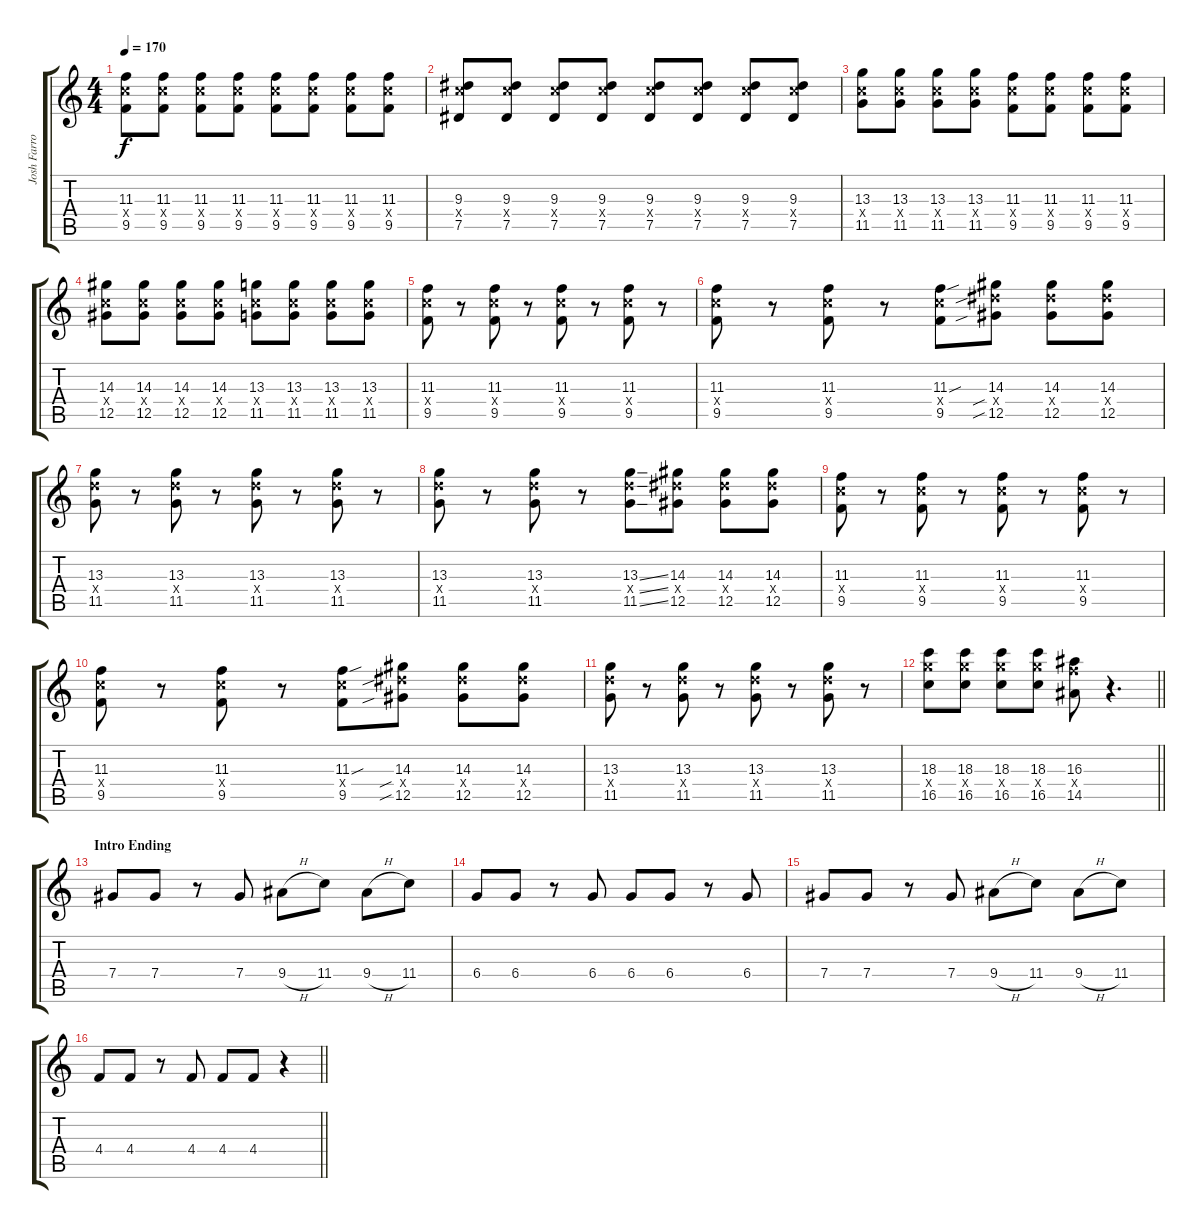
\track ("Josh Farro (Lead Guitar)" "Josh Farro") {instrument distortionguitar}
\staff {score tabs}
\tuning (Eb4 Bb3 Gb3 Db3 Ab2 Db2) {hide}
\ts (4 4)
\tempo 170
\clef g2
\ks c
(11.3 11.4{x} 9.5).8{dy f} (11.3 11.4{x} 9.5).8 (11.3 11.4{x} 9.5).8 (11.3 11.4{x} 9.5).8 (11.3 11.4{x} 9.5).8 (11.3 11.4{x} 9.5).8 (11.3 11.4{x} 9.5).8 (11.3 11.4{x} 9.5).8 |
(9.3 11.4{x} 7.5).8 (9.3 11.4{x} 7.5).8 (9.3 11.4{x} 7.5).8 (9.3 11.4{x} 7.5).8 (9.3 11.4{x} 7.5).8 (9.3 11.4{x} 7.5).8 (9.3 11.4{x} 7.5).8 (9.3 11.4{x} 7.5).8 |
(13.3 11.4{x} 11.5).8 (13.3 11.4{x} 11.5).8 (13.3 11.4{x} 11.5).8 (13.3 11.4{x} 11.5).8 (11.3 11.4{x} 9.5).8 (11.3 11.4{x} 9.5).8 (11.3 11.4{x} 9.5).8 (11.3 11.4{x} 9.5).8 |
(14.3 11.4{x} 12.5).8 (14.3 11.4{x} 12.5).8 (14.3 11.4{x} 12.5).8 (14.3 11.4{x} 12.5).8 (13.3 11.4{x} 11.5).8 (13.3 11.4{x} 11.5).8 (13.3 11.4{x} 11.5).8 (13.3 11.4{x} 11.5).8 |
(11.3 11.4{x} 9.5).8 r.8 (11.3 11.4{x} 9.5).8 r.8 (11.3 11.4{x} 9.5).8 r.8 (11.3 11.4{x} 9.5).8 r.8 |
(11.3 11.4{x} 9.5).8 r.8 (11.3 11.4{x} 9.5).8 r.8 (11.3{sou} 11.4{x} 9.5).8 (14.3 14.4{sib x} 12.5{sib}).8 (14.3 14.4{x} 12.5).8 (14.3 14.4{x} 12.5).8 |
(13.3 13.4{x} 11.5).8 r.8 (13.3 13.4{x} 11.5).8 r.8 (13.3 13.4{x} 11.5).8 r.8 (13.3 13.4{x} 11.5).8 r.8 |
(13.3 13.4{x} 11.5).8 r.8 (13.3 13.4{x} 11.5).8 r.8 (13.3{ss} 13.4{ss x} 11.5{ss}).8 (14.3 14.4{x} 12.5).8 (14.3 14.4{x} 12.5).8 (14.3 14.4{x} 12.5).8 |
(11.3 11.4{x} 9.5).8 r.8 (11.3 11.4{x} 9.5).8 r.8 (11.3 11.4{x} 9.5).8 r.8 (11.3 11.4{x} 9.5).8 r.8 |
(11.3 11.4{x} 9.5).8 r.8 (11.3 11.4{x} 9.5).8 r.8 (11.3{sou} 11.4{x} 9.5).8 (14.3 14.4{sib x} 12.5{sib}).8 (14.3 14.4{x} 12.5).8 (14.3 14.4{x} 12.5).8 |
(13.3 13.4{x} 11.5).8 r.8 (13.3 13.4{x} 11.5).8 r.8 (13.3 13.4{x} 11.5).8 r.8 (13.3 13.4{x} 11.5).8 r.8 |
\barLineRight lightlight
(18.3 18.4{x} 16.5).8 (18.3 18.4{x} 16.5).8 (18.3 18.4{x} 16.5).8 (18.3 18.4{x} 16.5).8 (16.3 16.4{x} 14.5).8 r.4{d} |
\section ("" "Intro Ending")
7.4.8 7.4.8 r.8 7.4.8 9.4{h}.8 11.4.8 9.4{h}.8 11.4.8 |
6.4.8 6.4.8 r.8 6.4.8 6.4.8 6.4.8 r.8 6.4.8 |
7.4.8 7.4.8 r.8 7.4.8 9.4{h}.8 11.4.8 9.4{h}.8 11.4.8 |
\barLineRight lightlight
4.4.8 4.4.8 r.8 4.4.8 4.4.8 4.4.8 r.4
